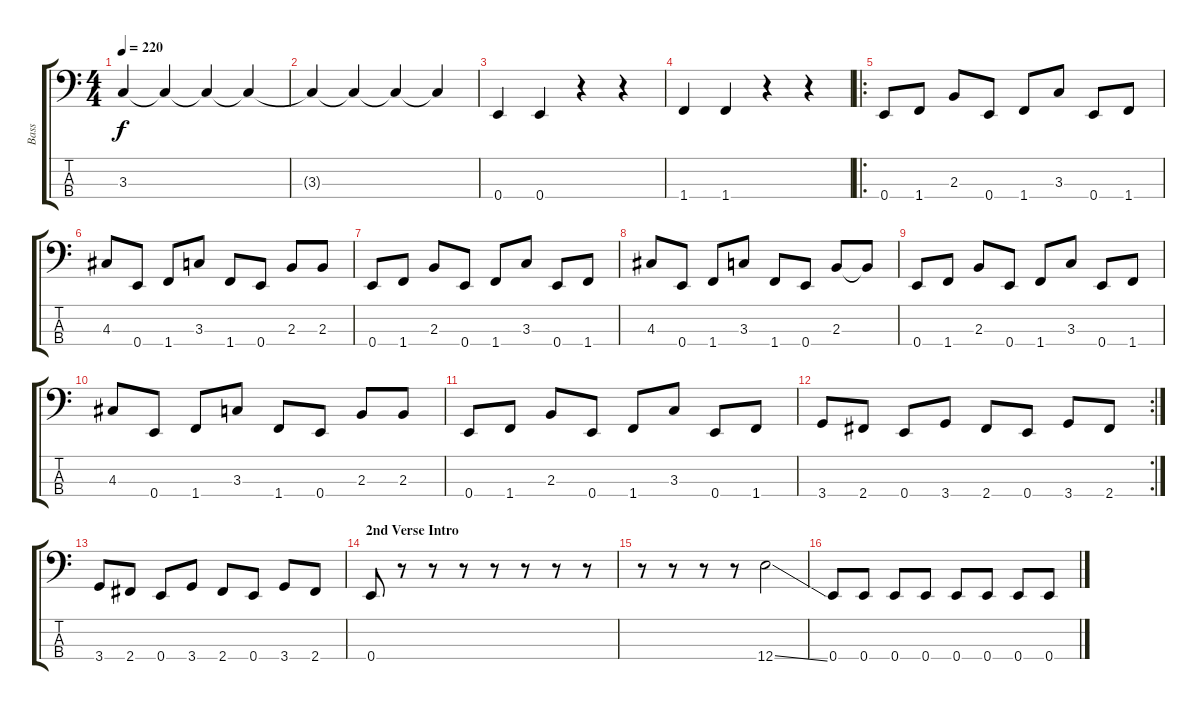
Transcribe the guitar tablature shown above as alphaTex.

\track ("Bass" "Bass") {instrument acousticguitarnylon}
\staff {score tabs}
\tuning (G2 D2 A1 E1) {hide}
\ts (4 4)
\tempo 220
\clef f4
\ks c
3.3.4{dy f} 3.3{t}.4 3.3{t}.4 3.3{t}.4 |
3.3{t}.4 3.3{t}.4 3.3{t}.4 3.3{t}.4 |
0.4.4 0.4.4 r.4 r.4 |
1.4.4 1.4.4 r.4 r.4 |
\ro
0.4.8 1.4.8 2.3.8 0.4.8 1.4.8 3.3.8 0.4.8 1.4.8 |
4.3.8 0.4.8 1.4.8 3.3.8 1.4.8 0.4.8 2.3.8 2.3.8 |
0.4.8 1.4.8 2.3.8 0.4.8 1.4.8 3.3.8 0.4.8 1.4.8 |
4.3.8 0.4.8 1.4.8 3.3.8 1.4.8 0.4.8 2.3.8 2.3{t}.8 |
0.4.8 1.4.8 2.3.8 0.4.8 1.4.8 3.3.8 0.4.8 1.4.8 |
4.3.8 0.4.8 1.4.8 3.3.8 1.4.8 0.4.8 2.3.8 2.3.8 |
0.4.8 1.4.8 2.3.8 0.4.8 1.4.8 3.3.8 0.4.8 1.4.8 |
\rc 2
3.4.8 2.4.8 0.4.8 3.4.8 2.4.8 0.4.8 3.4.8 2.4.8 |
3.4.8 2.4.8 0.4.8 3.4.8 2.4.8 0.4.8 3.4.8 2.4.8 |
\section ("" "2nd Verse Intro")
0.4.8 r.8 r.8 r.8 r.8 r.8 r.8 r.8 |
r.8 r.8 r.8 r.8 12.4{ss}.2 |
0.4.8 0.4.8 0.4.8 0.4.8 0.4.8 0.4.8 0.4.8 0.4.8
